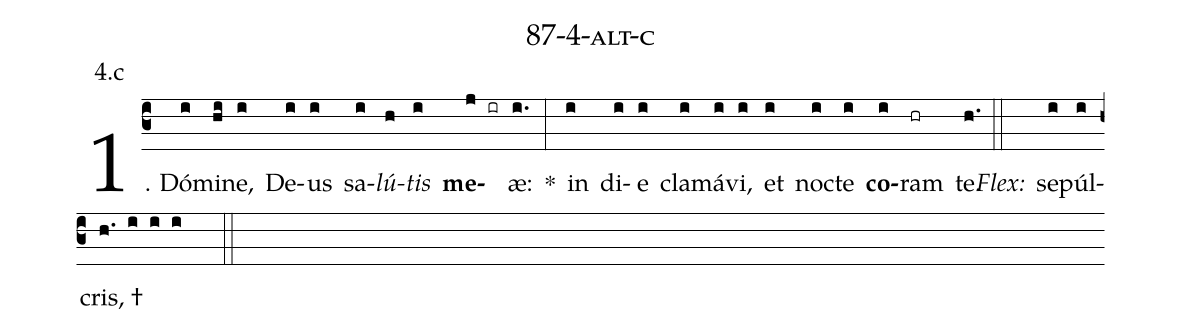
name: 87-4-alt-c;
annotation: 4.c;
%%
(c3)1. Dó(i)mi(hi)ne,(i) De(i)us(i) sa(i)<i>lú</i>(h)<i>tis</i>(i) <b>me</b>(j ir)æ:(i.) *(:) in(i) di(i)e(i) cla(i)má(i)vi,(i) et(i) noc(i)te(i) <b>co</b>(i)ram(hr) te.(h.) (::)
<i>Flex:</i>()  se(i)púl(i)cris, †(h. i i i  ::)
